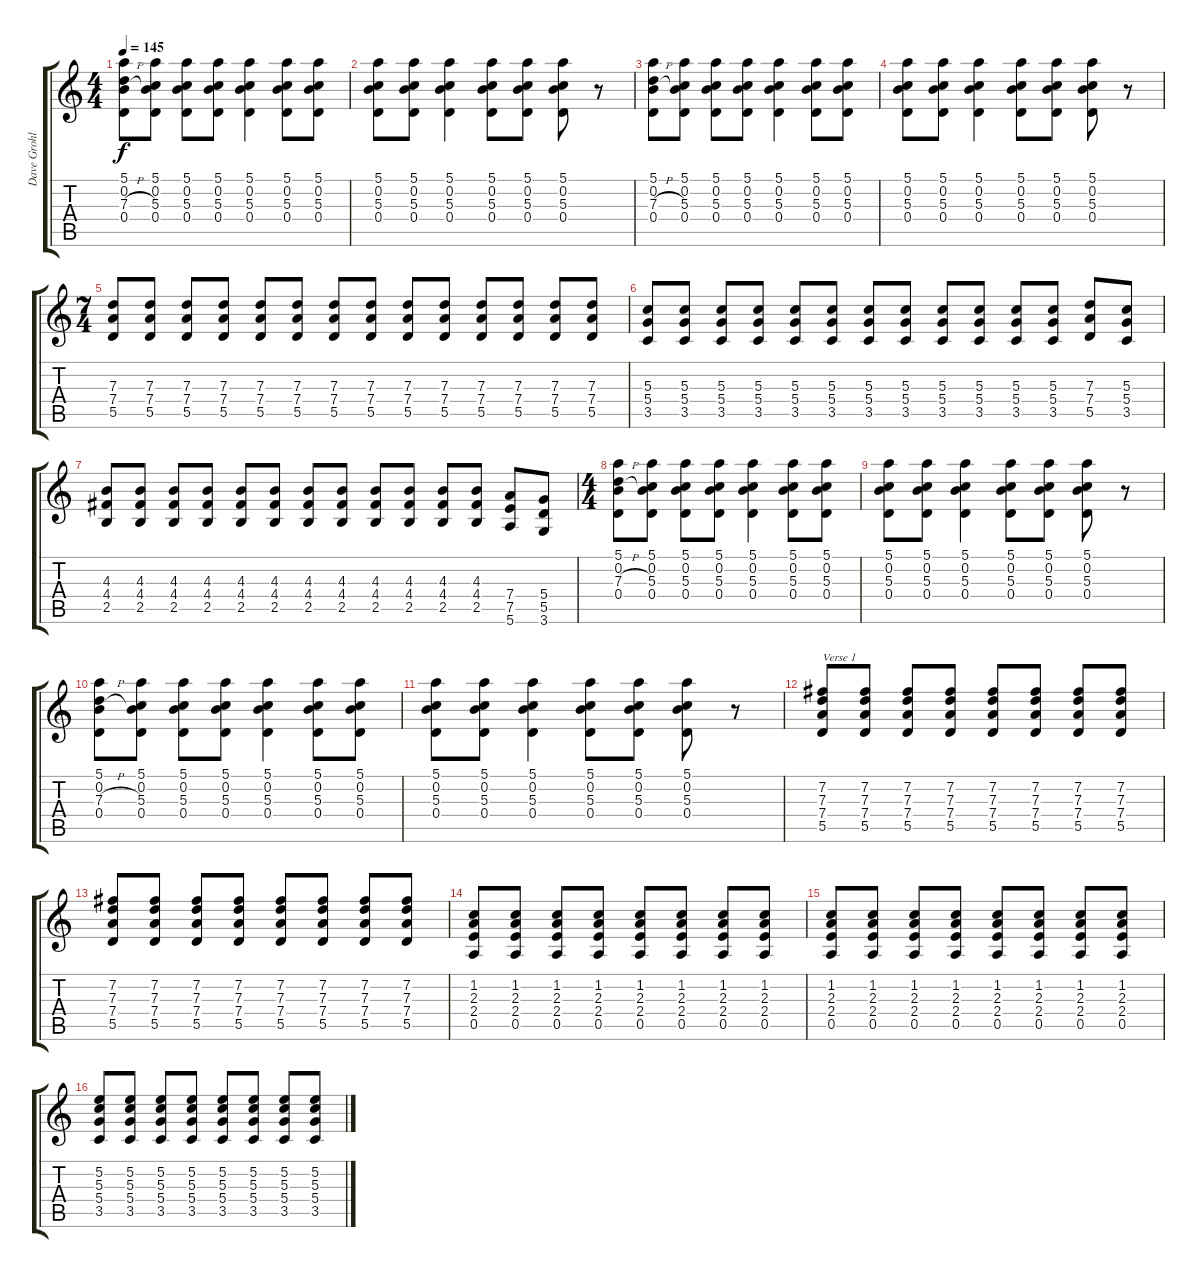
\track ("Dave Grohl " "Dave Grohl") {instrument overdrivenguitar}
\staff {score tabs}
\tuning (E4 B3 G3 D3 A2 E2) {hide}
\ts (4 4)
\tempo 145
\clef g2
\ks c
(5.1 0.2 7.3{h} 0.4).8{dy f instrument overdrivenguitar} (5.1 0.2 5.3 0.4).8 (5.1 0.2 5.3 0.4).8 (5.1 0.2 5.3 0.4).8 (5.1 0.2 5.3 0.4).4 (5.1 0.2 5.3 0.4).8 (5.1 0.2 5.3 0.4).8 |
(5.1 0.2 5.3 0.4).8 (5.1 0.2 5.3 0.4).8 (5.1 0.2 5.3 0.4).4 (5.1 0.2 5.3 0.4).8 (5.1 0.2 5.3 0.4).8 (5.1 0.2 5.3 0.4).8 r.8 |
(5.1 0.2 7.3{h} 0.4).8 (5.1 0.2 5.3 0.4).8 (5.1 0.2 5.3 0.4).8 (5.1 0.2 5.3 0.4).8 (5.1 0.2 5.3 0.4).4 (5.1 0.2 5.3 0.4).8 (5.1 0.2 5.3 0.4).8 |
(5.1 0.2 5.3 0.4).8 (5.1 0.2 5.3 0.4).8 (5.1 0.2 5.3 0.4).4 (5.1 0.2 5.3 0.4).8 (5.1 0.2 5.3 0.4).8 (5.1 0.2 5.3 0.4).8 r.8 |
\ts (7 4)
(7.3 7.4 5.5).8{instrument overdrivenguitar} (7.3 7.4 5.5).8 (7.3 7.4 5.5).8 (7.3 7.4 5.5).8 (7.3 7.4 5.5).8 (7.3 7.4 5.5).8 (7.3 7.4 5.5).8 (7.3 7.4 5.5).8 (7.3 7.4 5.5).8 (7.3 7.4 5.5).8 (7.3 7.4 5.5).8 (7.3 7.4 5.5).8 (7.3 7.4 5.5).8 (7.3 7.4 5.5).8 |
(5.3 5.4 3.5).8 (5.3 5.4 3.5).8 (5.3 5.4 3.5).8 (5.3 5.4 3.5).8 (5.3 5.4 3.5).8 (5.3 5.4 3.5).8 (5.3 5.4 3.5).8 (5.3 5.4 3.5).8 (5.3 5.4 3.5).8 (5.3 5.4 3.5).8 (5.3 5.4 3.5).8 (5.3 5.4 3.5).8 (7.3 7.4 5.5).8 (5.3 5.4 3.5).8 |
(4.3 4.4 2.5).8 (4.3 4.4 2.5).8 (4.3 4.4 2.5).8 (4.3 4.4 2.5).8 (4.3 4.4 2.5).8 (4.3 4.4 2.5).8 (4.3 4.4 2.5).8 (4.3 4.4 2.5).8 (4.3 4.4 2.5).8 (4.3 4.4 2.5).8 (4.3 4.4 2.5).8 (4.3 4.4 2.5).8 (7.4 7.5 5.6).8 (5.4 5.5 3.6).8 |
\ts (4 4)
(5.1 0.2 7.3{h} 0.4).8 (5.1 0.2 5.3 0.4).8 (5.1 0.2 5.3 0.4).8 (5.1 0.2 5.3 0.4).8 (5.1 0.2 5.3 0.4).4 (5.1 0.2 5.3 0.4).8 (5.1 0.2 5.3 0.4).8 |
(5.1 0.2 5.3 0.4).8 (5.1 0.2 5.3 0.4).8 (5.1 0.2 5.3 0.4).4 (5.1 0.2 5.3 0.4).8 (5.1 0.2 5.3 0.4).8 (5.1 0.2 5.3 0.4).8 r.8 |
(5.1 0.2 7.3{h} 0.4).8 (5.1 0.2 5.3 0.4).8 (5.1 0.2 5.3 0.4).8 (5.1 0.2 5.3 0.4).8 (5.1 0.2 5.3 0.4).4 (5.1 0.2 5.3 0.4).8 (5.1 0.2 5.3 0.4).8 |
(5.1 0.2 5.3 0.4).8 (5.1 0.2 5.3 0.4).8 (5.1 0.2 5.3 0.4).4 (5.1 0.2 5.3 0.4).8 (5.1 0.2 5.3 0.4).8 (5.1 0.2 5.3 0.4).8 r.8 |
(7.2 7.3 7.4 5.5).8{txt "Verse 1" volume 11} (7.2 7.3 7.4 5.5).8 (7.2 7.3 7.4 5.5).8 (7.2 7.3 7.4 5.5).8 (7.2 7.3 7.4 5.5).8 (7.2 7.3 7.4 5.5).8 (7.2 7.3 7.4 5.5).8 (7.2 7.3 7.4 5.5).8 |
(7.2 7.3 7.4 5.5).8 (7.2 7.3 7.4 5.5).8 (7.2 7.3 7.4 5.5).8 (7.2 7.3 7.4 5.5).8 (7.2 7.3 7.4 5.5).8 (7.2 7.3 7.4 5.5).8 (7.2 7.3 7.4 5.5).8 (7.2 7.3 7.4 5.5).8 |
(1.2 2.3 2.4 0.5).8 (1.2 2.3 2.4 0.5).8 (1.2 2.3 2.4 0.5).8 (1.2 2.3 2.4 0.5).8 (1.2 2.3 2.4 0.5).8 (1.2 2.3 2.4 0.5).8 (1.2 2.3 2.4 0.5).8 (1.2 2.3 2.4 0.5).8 |
(1.2 2.3 2.4 0.5).8 (1.2 2.3 2.4 0.5).8 (1.2 2.3 2.4 0.5).8 (1.2 2.3 2.4 0.5).8 (1.2 2.3 2.4 0.5).8 (1.2 2.3 2.4 0.5).8 (1.2 2.3 2.4 0.5).8 (1.2 2.3 2.4 0.5).8 |
(5.2 5.3 5.4 3.5).8 (5.2 5.3 5.4 3.5).8 (5.2 5.3 5.4 3.5).8 (5.2 5.3 5.4 3.5).8 (5.2 5.3 5.4 3.5).8 (5.2 5.3 5.4 3.5).8 (5.2 5.3 5.4 3.5).8 (5.2 5.3 5.4 3.5).8
